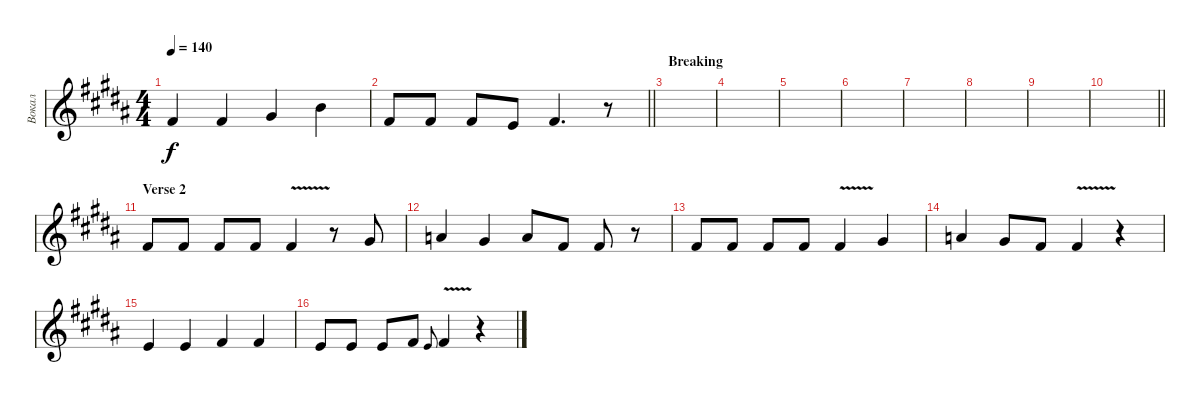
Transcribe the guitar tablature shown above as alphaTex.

\track ("Вокал" "Вокал") {instrument trumpet}
\staff {score}
\tuning (E4 B3 G3 D3 A2 E2) {hide}
\ts (4 4)
\tempo 140
\clef g2
\ks g#minor
2.1.4{dy f} 2.1.4 4.1.4 7.1.4 |
\barLineRight lightlight
2.1.8 2.1.8 2.1.8 0.1.8 2.1.4{d} r.8 |
\section ("" "Breaking")
|
|
|
|
|
|
|
\barLineRight lightlight
|
\section ("" "Verse 2")
2.1.8 2.1.8 2.1.8 2.1.8 2.1{v}.4 r.8 4.1.8 |
5.1.4 4.1.4 5.1.8 2.1.8 2.1.8 r.8 |
2.1.8 2.1.8 2.1.8 2.1.8 2.1{v}.4 4.1.4 |
5.1.4 4.1.8 2.1.8 2.1{v}.4 r.4 |
0.1.4 0.1.4 2.1.4 2.1.4 |
0.1.8 0.1.8 0.1.8 2.1.8 0.1.8{gr onbeat} 2.1{v}.4 r.4
